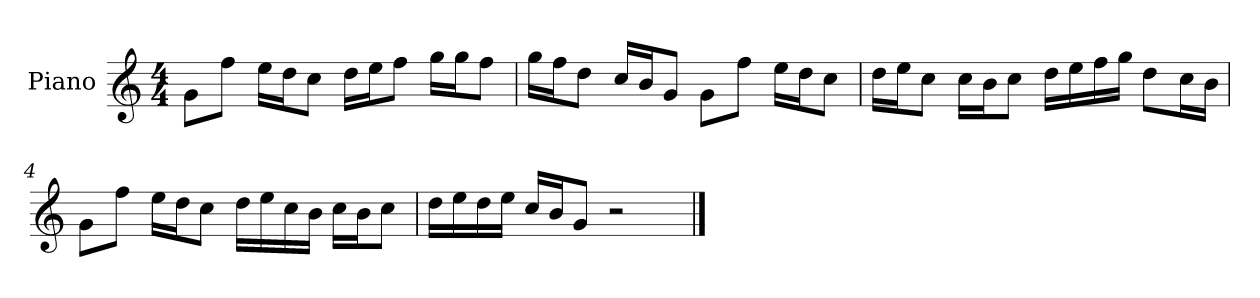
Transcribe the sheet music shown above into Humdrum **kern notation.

**kern
*part1
*staff1
*I"Piano
*I'P-no
*clefG2
*k[]
*M4/4
*MM90
=1
8g\L
8ff\J
16ee\LL
16dd\J
8cc\J
16dd\LL
16ee\J
8ff\J
16gg\LL
16gg\J
8ff\J
=2
16gg\LL
16ff\J
8dd\J
16cc/LL
16b/J
8g/J
8g\L
8ff\J
16ee\LL
16dd\J
8cc\J
=3
16dd\LL
16ee\J
8cc\J
16cc\LL
16b\J
8cc\J
16dd\LL
16ee\
16ff\
16gg\JJ
8dd\L
16cc\L
16b\JJ
!!LO:LB:g=z
=4
8g\L
8ff\J
16ee\LL
16dd\J
8cc\J
16dd\LL
16ee\
16cc\
16b\JJ
16cc\LL
16b\J
8cc\J
=5
16dd\LL
16ee\
16dd\
16ee\JJ
16cc/LL
16b/J
8g/J
2r
==
*-
